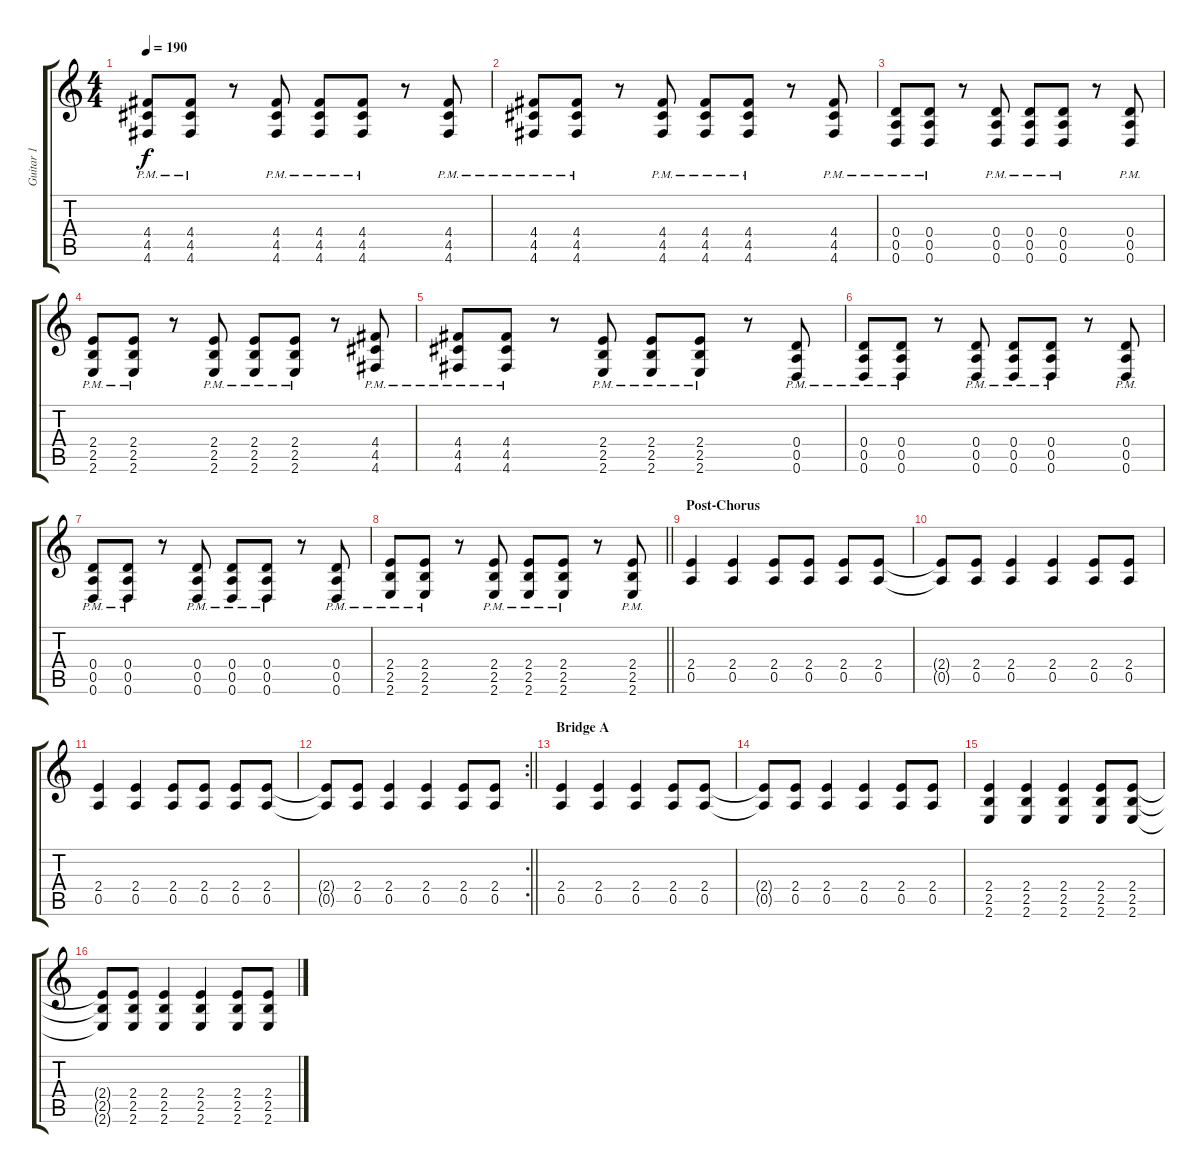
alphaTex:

\track ("Guitar 1" "Guitar 1") {instrument overdrivenguitar}
\staff {score tabs}
\tuning (E4 B3 G3 D3 A2 D2) {hide}
\ts (4 4)
\tempo 190
\clef g2
\ks c
(4.4{pm} 4.5{pm} 4.6{pm}).8{dy f} (4.4{pm} 4.5{pm} 4.6{pm}).8 r.8 (4.4{pm} 4.5{pm} 4.6{pm}).8 (4.4{pm} 4.5{pm} 4.6{pm}).8 (4.4{pm} 4.5{pm} 4.6{pm}).8 r.8 (4.4{pm} 4.5{pm} 4.6{pm}).8 |
(4.4{pm} 4.5{pm} 4.6{pm}).8 (4.4{pm} 4.5{pm} 4.6{pm}).8 r.8 (4.4{pm} 4.5{pm} 4.6{pm}).8 (4.4{pm} 4.5{pm} 4.6{pm}).8 (4.4{pm} 4.5{pm} 4.6{pm}).8 r.8 (4.4{pm} 4.5{pm} 4.6{pm}).8 |
(0.4{pm} 0.5{pm} 0.6{pm}).8 (0.4{pm} 0.5{pm} 0.6{pm}).8 r.8 (0.4{pm} 0.5{pm} 0.6{pm}).8 (0.4{pm} 0.5{pm} 0.6{pm}).8 (0.4{pm} 0.5{pm} 0.6{pm}).8 r.8 (0.4{pm} 0.5{pm} 0.6{pm}).8 |
(2.4{pm} 2.5{pm} 2.6{pm}).8 (2.4{pm} 2.5{pm} 2.6{pm}).8 r.8 (2.4{pm} 2.5{pm} 2.6{pm}).8 (2.4{pm} 2.5{pm} 2.6{pm}).8 (2.4{pm} 2.5{pm} 2.6{pm}).8 r.8 (4.4{pm} 4.5{pm} 4.6{pm}).8 |
(4.4{pm} 4.5{pm} 4.6{pm}).8 (4.4{pm} 4.5{pm} 4.6{pm}).8 r.8 (2.4{pm} 2.5{pm} 2.6{pm}).8 (2.4{pm} 2.5{pm} 2.6{pm}).8 (2.4{pm} 2.5{pm} 2.6{pm}).8 r.8 (0.4{pm} 0.5{pm} 0.6{pm}).8 |
(0.4{pm} 0.5{pm} 0.6{pm}).8 (0.4{pm} 0.5{pm} 0.6{pm}).8 r.8 (0.4{pm} 0.5{pm} 0.6{pm}).8 (0.4{pm} 0.5{pm} 0.6{pm}).8 (0.4{pm} 0.5{pm} 0.6{pm}).8 r.8 (0.4{pm} 0.5{pm} 0.6{pm}).8 |
(0.4{pm} 0.5{pm} 0.6{pm}).8 (0.4{pm} 0.5{pm} 0.6{pm}).8 r.8 (0.4{pm} 0.5{pm} 0.6{pm}).8 (0.4{pm} 0.5{pm} 0.6{pm}).8 (0.4{pm} 0.5{pm} 0.6{pm}).8 r.8 (0.4{pm} 0.5{pm} 0.6{pm}).8 |
\barLineRight lightlight
(2.4{pm} 2.5{pm} 2.6{pm}).8 (2.4{pm} 2.5{pm} 2.6{pm}).8 r.8 (2.4{pm} 2.5{pm} 2.6{pm}).8 (2.4{pm} 2.5{pm} 2.6{pm}).8 (2.4{pm} 2.5{pm} 2.6{pm}).8 r.8 (2.4{pm} 2.5{pm} 2.6{pm}).8 |
\section ("" "Post-Chorus")
(2.4 0.5).4 (2.4 0.5).4 (2.4 0.5).8 (2.4 0.5).8 (2.4 0.5).8 (2.4 0.5).8 |
(2.4{t} 0.5{t}).8 (2.4 0.5).8 (2.4 0.5).4 (2.4 0.5).4 (2.4 0.5).8 (2.4 0.5).8 |
(2.4 0.5).4 (2.4 0.5).4 (2.4 0.5).8 (2.4 0.5).8 (2.4 0.5).8 (2.4 0.5).8 |
\rc 2
\barLineRight lightlight
(2.4{t} 0.5{t}).8 (2.4 0.5).8 (2.4 0.5).4 (2.4 0.5).4 (2.4 0.5).8 (2.4 0.5).8 |
\section ("" "Bridge A")
(2.4 0.5).4 (2.4 0.5).4 (2.4 0.5).4 (2.4 0.5).8 (2.4 0.5).8 |
(2.4{t} 0.5{t}).8 (2.4 0.5).8 (2.4 0.5).4 (2.4 0.5).4 (2.4 0.5).8 (2.4 0.5).8 |
(2.4 2.5 2.6).4 (2.4 2.5 2.6).4 (2.4 2.5 2.6).4 (2.4 2.5 2.6).8 (2.4 2.5 2.6).8 |
(2.4{t} 2.5{t} 2.6{t}).8 (2.4 2.5 2.6).8 (2.4 2.5 2.6).4 (2.4 2.5 2.6).4 (2.4 2.5 2.6).8 (2.4 2.5 2.6).8
